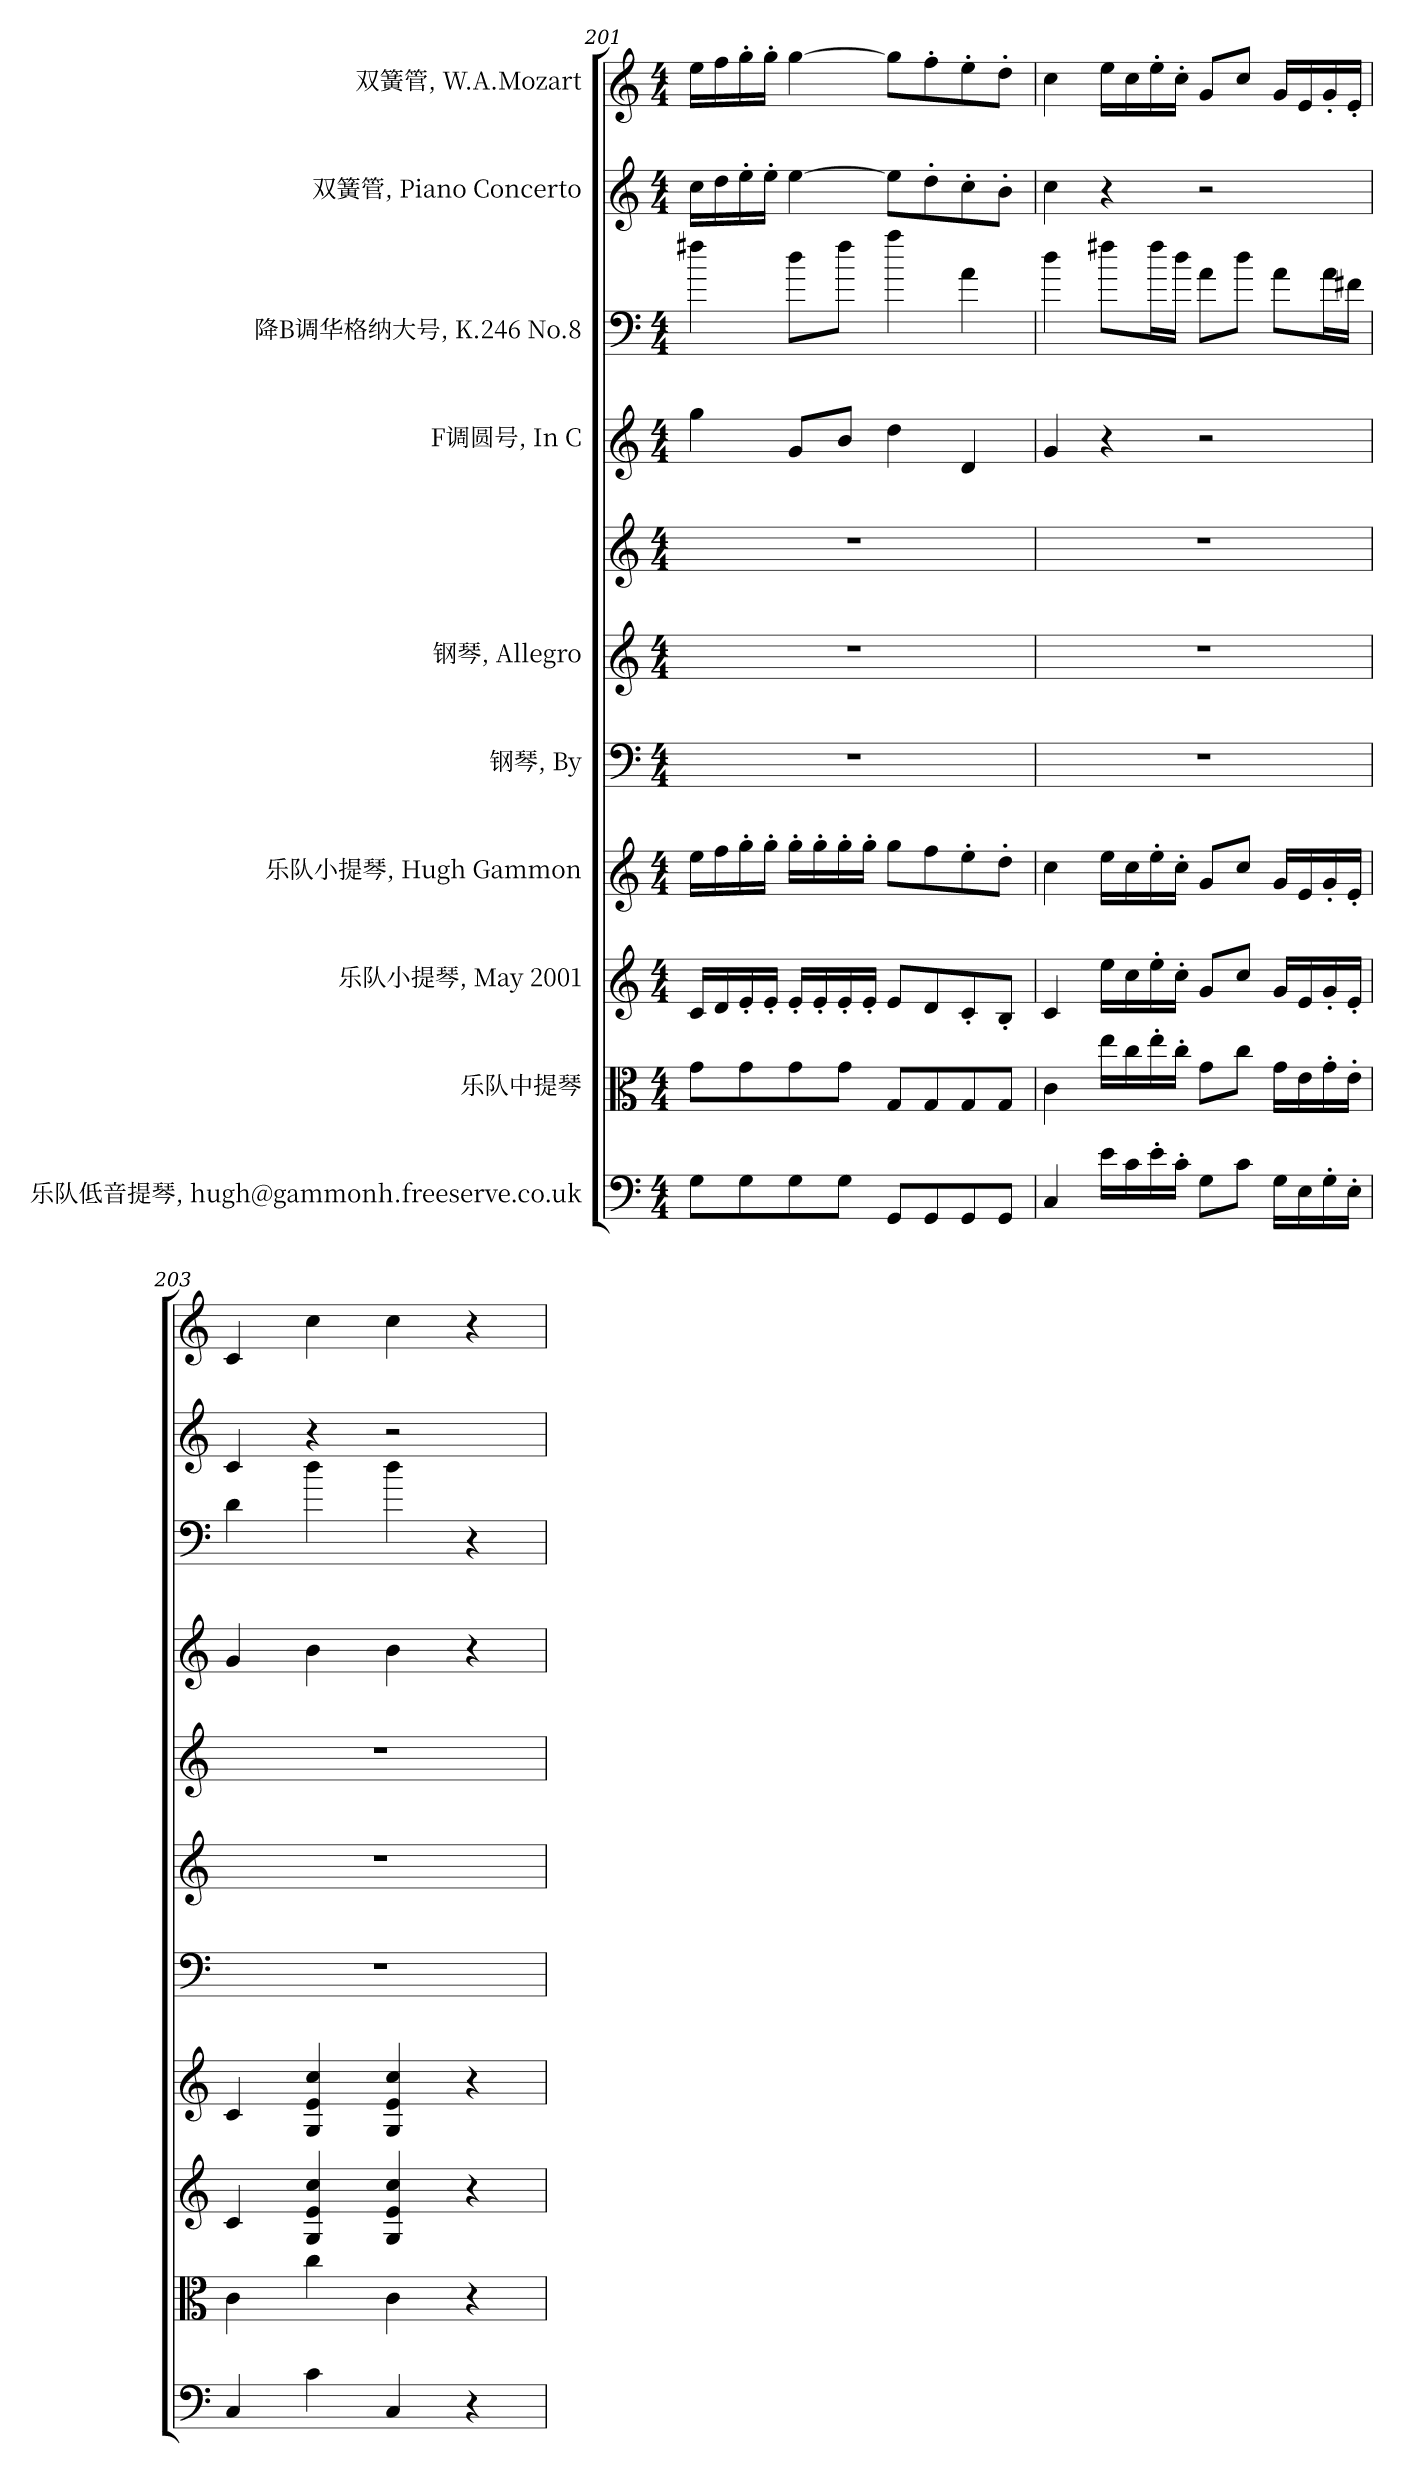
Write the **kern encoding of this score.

**kern	**kern	**kern	**kern	**kern	**kern	**kern	**kern	**kern	**kern	**kern
*part10	*part9	*part8	*part7	*part6	*part5	*part5	*part4	*part3	*part2	*part1
*staff11	*staff10	*staff9	*staff8	*staff7	*staff6	*staff5	*staff4	*staff3	*staff2	*staff1
*I"乐队低音提琴, hugh@gammonh.freeserve.co.uk	*I"乐队中提琴	*I"乐队小提琴, May 2001	*I"乐队小提琴, Hugh Gammon	*I"钢琴,       By	*I"钢琴, Allegro	*	*I"F调圆号, In C	*I"降B调华格纳大号, K.246 No.8	*I"双簧管, Piano Concerto	*I"双簧管, W.A.Mozart
!!LO:PB:g=z
*clefF4	*clefC3	*clefG2	*clefG2	*clefF4	*clefG2	*clefG2	*clefG2	*clefF4	*clefG2	*clefG2
*ITrd7c12	*	*	*	*	*	*	*ITrd4c7	*ITrd1c2	*	*
*k[]	*k[]	*k[]	*k[]	*k[]	*k[]	*k[]	*k[b-]	*k[b-e-]	*k[]	*k[]
*M4/4	*M4/4	*M4/4	*M4/4	*M4/4	*M4/4	*M4/4	*M4/4	*M4/4	*M4/4	*M4/4
=201	=201	=201	=201	=201	=201	=201	=201	=201	=201	=201
8GG\L	8g\L	16c/LL	16ee\LL	1r	1r	1r	4cc\	4een\	16cc\LL	16ee\LL
.	.	16d/	16ff\	.	.	.	.	.	16dd\	16ff\
8GG\	8g\	16e'/	16gg'\	.	.	.	.	.	16ee'\	16gg'\
.	.	16e'/JJ	16gg'\JJ	.	.	.	.	.	16ee'\JJ	16gg'\JJ
8GG\	8g\	16e'/LL	16gg'\LL	.	.	.	8c/L	8cc\L	[4ee\	[4gg\
.	.	16e'/	16gg'\	.	.	.	.	.	.	.
8GG\J	8g\J	16e'/	16gg'\	.	.	.	8e/J	8ee\J	.	.
.	.	16e'/JJ	16gg'\JJ	.	.	.	.	.	.	.
8GGG/L	8G/L	8e/L	8gg\L	.	.	.	4g\	4gg\	8ee\L]	8gg\L]
8GGG/	8G/	8d/	8ff\	.	.	.	.	.	8dd'\	8ff'\
8GGG/	8G/	8c'/	8ee'\	.	.	.	4G/	4g\	8cc'\	8ee'\
8GGG/J	8G/J	8B'/J	8dd'\J	.	.	.	.	.	8b'\J	8dd'\J
=202	=202	=202	=202	=202	=202	=202	=202	=202	=202	=202
4CC/	4c\	4c/	4cc\	1r	1r	1r	4c/	4cc\	4cc\	4cc\
16E\LL	16ee\LL	16ee\LL	16ee\LL	.	.	.	4r	8een\L	4r	16ee\LL
16C\	16cc\	16cc\	16cc\	.	.	.	.	.	.	16cc\
16E'\	16ee'\	16ee'\	16ee'\	.	.	.	.	16ee\L	.	16ee'\
16C'\JJ	16cc'\JJ	16cc'\JJ	16cc'\JJ	.	.	.	.	16cc\JJ	.	16cc'\JJ
8GG\L	8g\L	8g/L	8g/L	.	.	.	2r	8g\L	2r	8g/L
8C\J	8cc\J	8cc/J	8cc/J	.	.	.	.	8cc\J	.	8cc/J
16GG\LL	16g\LL	16g/LL	16g/LL	.	.	.	.	8g\L	.	16g/LL
16EE\	16e\	16e/	16e/	.	.	.	.	.	.	16e/
16GG'\	16g'\	16g'/	16g'/	.	.	.	.	16g\L	.	16g'/
16EE'\JJ	16e'\JJ	16e'/JJ	16e'/JJ	.	.	.	.	16en\JJ	.	16e'/JJ
=203	=203	=203	=203	=203	=203	=203	=203	=203	=203	=203
4CC/	4c\	4c/	4c/	1r	1r	1r	4c/	4c\	4c/	4c/
4C\	4cc\	4G/ 4e/ 4cc/	4G/ 4e/ 4cc/	.	.	.	4e\	4cc\	4r	4cc\
4CC/	4c\	4G/ 4e/ 4cc/	4G/ 4e/ 4cc/	.	.	.	4e\	4cc\	2r	4cc\
4r	4r	4r	4r	.	.	.	4r	4r	.	4r
=	=	=	=	=	=	=	=	=	=	=
*-	*-	*-	*-	*-	*-	*-	*-	*-	*-	*-
